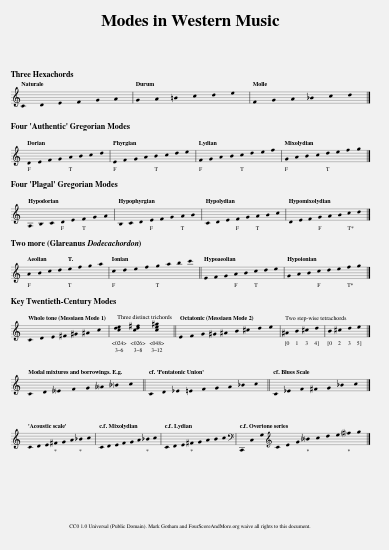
X:1
L:1/8
M:4/4
I:linebreak $
K:C
U:s=!stemless!
V:1 treble
V:1
 sC sD sE sF sG sA | sG sA s=B sc sd se | sF sG sA s_B sc sd |]$ sD2 sE2 sF2 sG2 sA2 sB2 sc2 sd2 | sE2 sF2 sG2 sA2 sB2 sc2 sd2 se2 | %5
 sF2 sG2 sA2 sB2 sc2 sd2 se2 sf2 | sG2 sA2 sB2 sc2 sd2 se2 sf2 sg2 |]$ sA,2 sB,2 sC2 sD2 sE2 sF2 sG2 sA2 | sB,2 sC2 sD2 sE2 sF2 sG2 sA2 sB2 | sC2 sD2 sE2 sF2 sG2 sA2 sB2 sc2 | %10
 sD2 sE2 sF2 sG2 sA2 sB2 sc2 sd2 |]$ sA2 sB2 sc2 sd2 se2 sf2 sg2 sa2 | sc2 sd2 se2 sf2 sg2 sa2 sb2 sc'2 || sE2 sF2 sG2 sA2 sB2 sc2 sd2 se2 | sG2 sA2 sB2 sc2 sd2 se2 sf2 sg2 |]$ %15
 sC2 sD2 sE2 s^F2 s^G2 s^A2 sc2 | s[cde]2 s[cd^f]2 s[ce^g]2 || sE2 sF2 sG2 s^G2 s^A2 sB2 s^c2 sd2 se2 | s^A2 sB2 s^c2 sd2 | sB2 s^c2 sd2 se2 |]$ %20
 sC sD s!courtesy!_E sF sG s!courtesy!_A s!courtesy!_B sc || sC sD s_E s=E sF sG sA s_B sc || sC s_E sF s^F sG s_B sc |]$ sC2 sD2 sE2 s^F2 sG2 sA2 s_B2 sc2 | sC2 sD2 sE2 sF2 sG2 sA2 s_B2 sc2 | %25
 sC2 sD2 sE2 s^F2 sG2 sA2 sB2 sc2 |[K:bass] sC,,2 sC,2 sG,2[K:treble] sC2 sE2 sG2 s!courtesy!_B2 sc2 sd2 se2 s!courtesy!^f2 sg2 |] %27
